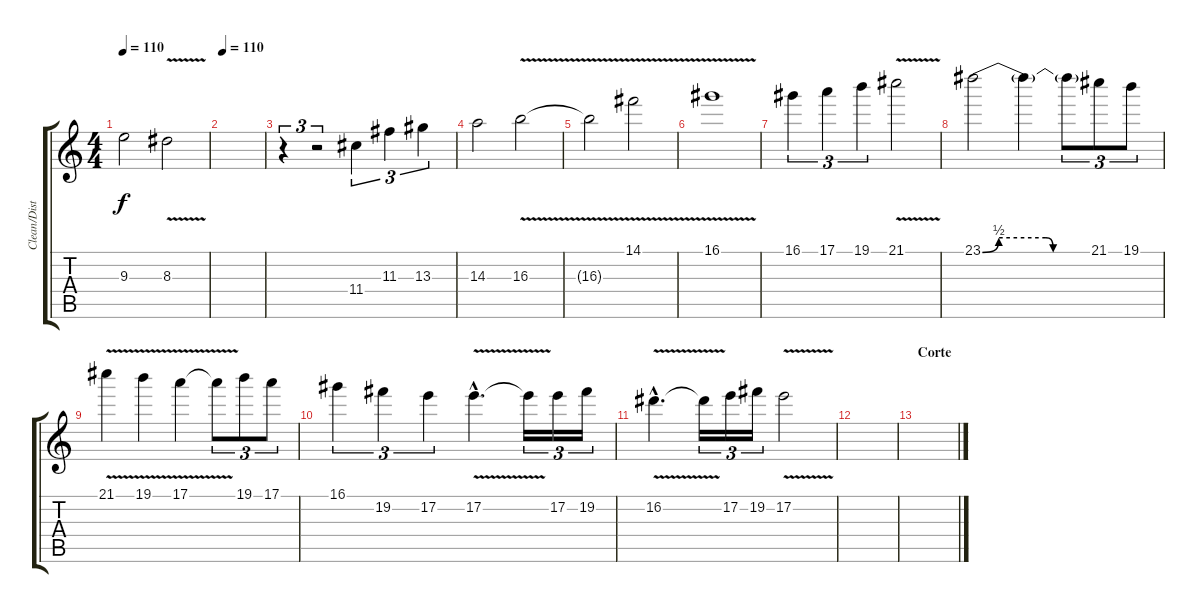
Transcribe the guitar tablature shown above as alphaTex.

\track ("Clean/Dist" "Clean/Dist") {instrument overdrivenguitar}
\staff {score tabs}
\tuning (E4 B3 G3 D3 A2 E2) {hide}
\ts (4 4)
\tempo 110
\clef g2
\ks c
9.3{t}.2{dy f} 8.3{v}.2 |
\tempo 110
|
r.4{tu (3 2) volume 13 instrument overdrivenguitar} r.2{tu (3 2)} 11.4.4{tu (3 2)} 11.3.4{tu (3 2)} 13.3.4{tu (3 2)} |
14.3.2 16.3{v}.2 |
16.3{t}.2 14.1{v}.2 |
16.1{v}.1 |
16.1.4{tu (3 2)} 17.1.4{tu (3 2)} 19.1.4{tu (3 2)} 21.1{v}.2 |
23.1{be (custom 0 0 9 2 35 2 39 0 60 0)}.2 23.1{t}.4 23.1{t}.8{tu (3 2)} 21.1.8{tu (3 2)} 19.1.8{tu (3 2)} |
21.1{v}.4 19.1{v}.4 17.1{v}.4 17.1{t}.8{tu (3 2)} 19.1.8{tu (3 2)} 17.1.8{tu (3 2)} |
16.1.4{tu (3 2)} 19.2.4{tu (3 2)} 17.2.4{tu (3 2)} 17.2{v hac}.4{d} 17.2{t}.16{tu (3 2)} 17.2.16{tu (3 2)} 19.2.16{tu (3 2)} |
16.2{v hac}.4{d} 16.2{t}.16{tu (3 2)} 17.2.16{tu (3 2)} 19.2.16{tu (3 2)} 17.2{v}.2 |
|
\section ("" "Corte")
